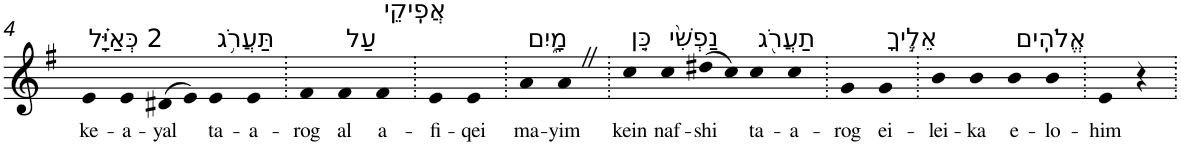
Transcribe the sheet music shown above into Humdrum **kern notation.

**kern	**text
*part1	*part1
*staff1	*staff1
*I"Piano	*
*I'Pno	*
!!LO:PB:g=z
*clefG2	*
*k[f#]	*
*G:	*
=4	=4
!LO:TX:a:t=2 כְּאַיָּ֗ל	!
!	!LO:LY:b
4e	ke-
!	!LO:LY:b
4e	-a-
!	!LO:LY:b
(>8d#X	-yal
8e)	.
!LO:TX:a:t=תַּעֲרֹ֥ג	!
!	!LO:LY:b
4e	ta-
!	!LO:LY:b
4e	-a-
=5.	=5.
!	!LO:LY:b
4f#	-rog
!LO:TX:a:t=עַל	!
!	!LO:LY:b
4f#	al
!LO:TX:a:t=אֲפִֽיקֵי	!
!	!LO:LY:b
4f#	a-
=6.	=6.
!	!LO:LY:b
4e	-fi-
!	!LO:LY:b
4e	-qei
=7.	=7.
!LO:TX:a:t=מָ֑יִם	!
!	!LO:LY:b
4a	ma-
!	!LO:LY:b
4aZ	-yim
=8.	=8.
!LO:TX:a:t=כֵּ֤ן	!
!	!LO:LY:b
4cc	kein
!LO:TX:a:t=נַפְשִׁ֨י	!
!	!LO:LY:b
4cc	naf-
!	!LO:LY:b
(>8dd#X	-shi
8cc)	.
!LO:TX:a:t=תַעֲרֹ֖ג	!
!	!LO:LY:b
4cc	ta-
!	!LO:LY:b
4cc	-a-
=9.	=9.
!	!LO:LY:b
4g	-rog
!LO:TX:a:t=אֵלֶ֣יךָ	!
!	!LO:LY:b
4g	ei-
=10.	=10.
!	!LO:LY:b
4b	-lei-
!	!LO:LY:b
4b	-ka
!LO:TX:a:t=אֱלֹהִֽים	!
!	!LO:LY:b
4b	e-
!	!LO:LY:b
4b	-lo-
=11.	=11.
!	!LO:LY:b
4e	-him
4r	.
=.	=.
*-	*-
